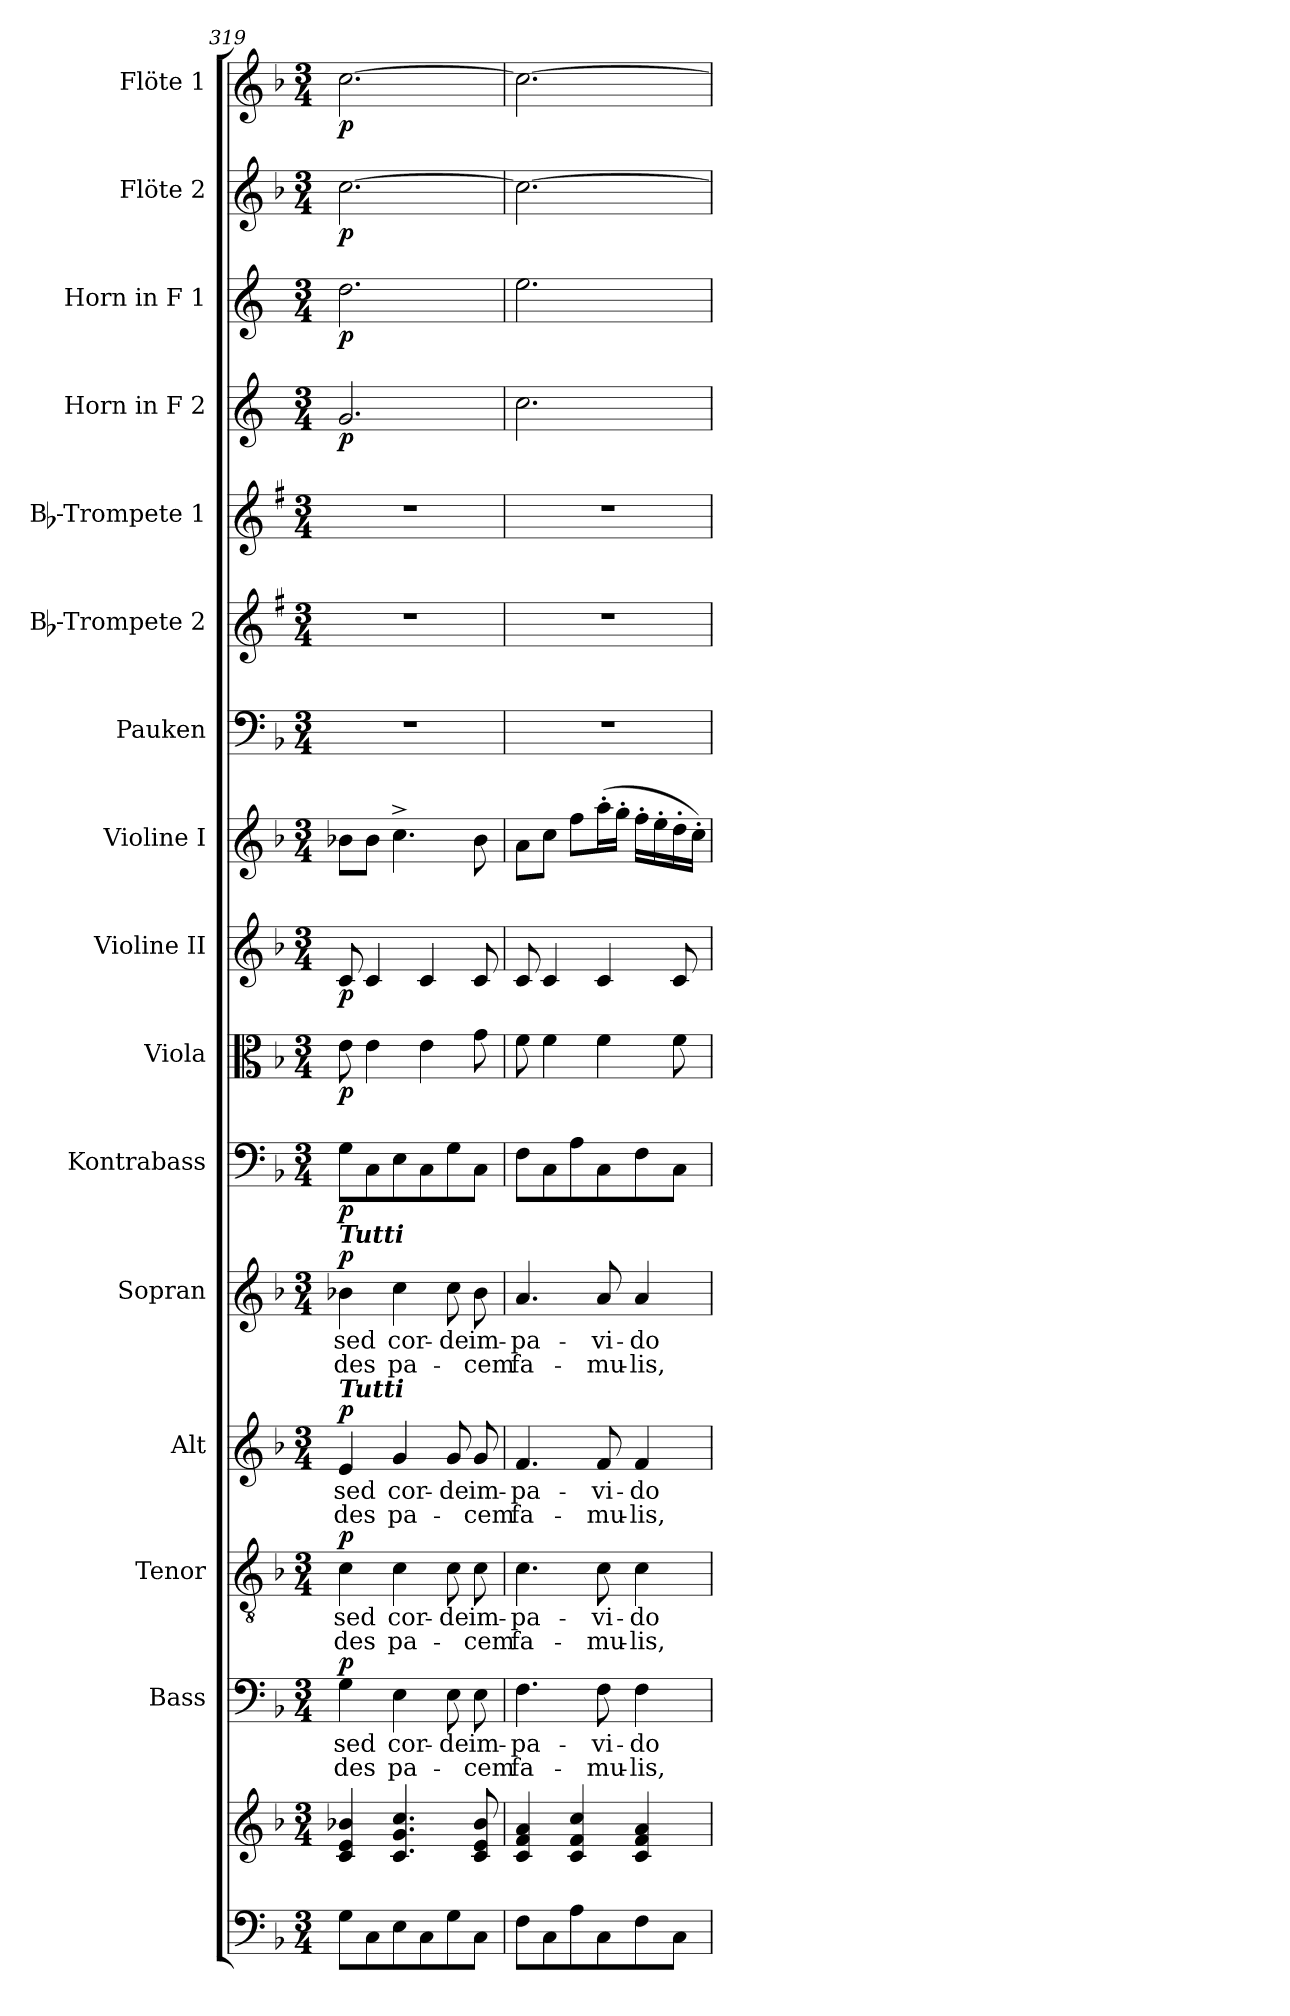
**kern	**kern	**kern	**text	**text	**dynam	**kern	**text	**text	**dynam	**kern	**text	**text	**dynam	**kern	**text	**text	**dynam	**kern	**dynam	**kern	**dynam	**kern	**dynam	**kern	**kern	**kern	**kern	**kern	**dynam	**kern	**dynam	**kern	**dynam	**kern	**dynam
*part16	*part16	*part15	*part15	*part15	*part15	*part14	*part14	*part14	*part14	*part13	*part13	*part13	*part13	*part12	*part12	*part12	*part12	*part11	*part11	*part10	*part10	*part9	*part9	*part8	*part7	*part6	*part5	*part4	*part4	*part3	*part3	*part2	*part2	*part1	*part1
*staff17	*staff16	*staff15	*staff15	*staff15	*staff15	*staff14	*staff14	*staff14	*staff14	*staff13	*staff13	*staff13	*staff13	*staff12	*staff12	*staff12	*staff12	*staff11	*staff11	*staff10	*staff10	*staff9	*staff9	*staff8	*staff7	*staff6	*staff5	*staff4	*staff4	*staff3	*staff3	*staff2	*staff2	*staff1	*staff1
*	*	*I"Bass	*	*	*	*I"Tenor	*	*	*	*I"Alt	*	*	*	*I"Sopran	*	*	*	*I"Kontrabass	*	*I"Viola	*	*I"Violine II	*	*I"Violine I	*I"Pauken	*I"Bb-Trompete 2	*I"Bb-Trompete 1	*I"Horn in F 2	*	*I"Horn in F 1	*	*I"Flöte 2	*	*I"Flöte 1	*
*	*	*I'B.	*	*	*	*I'T.	*	*	*	*I'A.	*	*	*	*I'S.	*	*	*	*I'Kb.	*	*I'Vla.	*	*I'Vl. II	*	*I'Vl. I	*I'Pk.	*I'Bb Trp. 2	*I'Bb Trp. 1	*	*	*	*	*I'Fl. 2	*	*I'Fl. 1	*
!!LO:PB:g=z
*clefF4	*clefG2	*clefF4	*	*	*	*clefGv2	*	*	*	*clefG2	*	*	*	*clefG2	*	*	*	*clefF4	*	*clefC3	*	*clefG2	*	*clefG2	*clefF4	*clefG2	*clefG2	*clefG2	*	*clefG2	*	*clefG2	*	*clefG2	*
*	*	*	*	*	*	*	*	*	*	*	*	*	*	*	*	*	*	*ITrd7c12	*	*	*	*	*	*	*	*ITrd1c2	*ITrd1c2	*ITrd4c7	*	*ITrd4c7	*	*	*	*	*
*k[b-]	*k[b-]	*k[b-]	*	*	*	*k[b-]	*	*	*	*k[b-]	*	*	*	*k[b-]	*	*	*	*k[b-]	*	*k[b-]	*	*k[b-]	*	*k[b-]	*k[b-]	*k[b-]	*k[b-]	*k[b-]	*	*k[b-]	*	*k[b-]	*	*k[b-]	*
*F:	*F:	*F:	*	*	*	*F:	*	*	*	*F:	*	*	*	*F:	*	*	*	*F:	*	*F:	*	*F:	*	*F:	*F:	*F:	*F:	*F:	*	*F:	*	*F:	*	*F:	*
*M3/4	*M3/4	*M3/4	*	*	*	*M3/4	*	*	*	*M3/4	*	*	*	*M3/4	*	*	*	*M3/4	*	*M3/4	*	*M3/4	*	*M3/4	*M3/4	*M3/4	*M3/4	*M3/4	*	*M3/4	*	*M3/4	*	*M3/4	*
=319	=319	=319	=319	=319	=319	=319	=319	=319	=319	=319	=319	=319	=319	=319	=319	=319	=319	=319	=319	=319	=319	=319	=319	=319	=319	=319	=319	=319	=319	=319	=319	=319	=319	=319	=319
!	!	!	!	!	!	!	!	!	!	!	!	!	!	!LO:TX:a:Bi:t=Tutti	!	!	!	!	!	!	!	!	!	!	!	!	!	!	!	!	!	!	!	!	!
!	!	!	!	!	!	!	!	!	!	!LO:TX:a:Bi:t=Tutti	!	!	!	!	!	!	!	!	!	!	!	!	!	!	!	!	!	!	!	!	!	!	!	!	!
!	!	!	!LO:LY:b	!LO:LY:b	!LO:DY:a	!	!LO:LY:b	!LO:LY:b	!LO:DY:a	!	!LO:LY:b	!LO:LY:b	!LO:DY:a	!	!LO:LY:b	!LO:LY:b	!LO:DY:a	!	!LO:DY:b	!	!LO:DY:b	!	!LO:DY:b	!	!	!	!	!	!LO:DY:b	!	!LO:DY:b	!	!LO:DY:b	!	!LO:DY:b
8G\L	4c/ 4e/ 4b-X/	4G\	sed	des	p	4c\	sed	des	p	4e/	sed	des	p	4b-X\	sed	des	p	8GG\L	p	8e\	p	8c/	p	8b-X\L	2.r	2.r	2.r	2.c/	p	2.g\	p	[2.cc\	p	[2.cc\	p
8C\	.	.	.	.	.	.	.	.	.	.	.	.	.	.	.	.	.	8CC\	.	4e\	.	4c/	.	8b-\J	.	.	.	.	.	.	.	.	.	.	.
!	!	!	!LO:LY:b	!LO:LY:b	!	!	!LO:LY:b	!LO:LY:b	!	!	!LO:LY:b	!LO:LY:b	!	!	!LO:LY:b	!LO:LY:b	!	!	!	!	!	!	!	!	!	!	!	!	!	!	!	!	!	!	!
8E\	4.c/ 4.g/ 4.cc/	4E\	cor-	pa-	.	4c\	cor-	pa-	.	4g/	cor-	pa-	.	4cc\	cor-	pa-	.	8EE\	.	.	.	.	.	4.cc^>\	.	.	.	.	.	.	.	.	.	.	.
8C\	.	.	.	.	.	.	.	.	.	.	.	.	.	.	.	.	.	8CC\	.	4e\	.	4c/	.	.	.	.	.	.	.	.	.	.	.	.	.
!	!	!	!LO:LY:b	!	!	!	!LO:LY:b	!	!	!	!LO:LY:b	!	!	!	!LO:LY:b	!	!	!	!	!	!	!	!	!	!	!	!	!	!	!	!	!	!	!	!
8G\	.	8E\	-de	.	.	8c\	-de	.	.	8g/	-de	.	.	8cc\	-de	.	.	8GG\	.	.	.	.	.	.	.	.	.	.	.	.	.	.	.	.	.
!	!	!	!LO:LY:b	!LO:LY:b	!	!	!LO:LY:b	!LO:LY:b	!	!	!LO:LY:b	!LO:LY:b	!	!	!LO:LY:b	!LO:LY:b	!	!	!	!	!	!	!	!	!	!	!	!	!	!	!	!	!	!	!
8C\J	8c/ 8e/ 8b-/	8E\	im-	-cem	.	8c\	im-	-cem	.	8g/	im-	-cem	.	8b-\	im-	-cem	.	8CC\J	.	8g\	.	8c/	.	8b-\	.	.	.	.	.	.	.	.	.	.	.
=320	=320	=320	=320	=320	=320	=320	=320	=320	=320	=320	=320	=320	=320	=320	=320	=320	=320	=320	=320	=320	=320	=320	=320	=320	=320	=320	=320	=320	=320	=320	=320	=320	=320	=320	=320
!	!	!	!LO:LY:b	!LO:LY:b	!	!	!LO:LY:b	!LO:LY:b	!	!	!LO:LY:b	!LO:LY:b	!	!	!LO:LY:b	!LO:LY:b	!	!	!	!	!	!	!	!	!	!	!	!	!	!	!	!	!	!	!
8F\L	4c/ 4f/ 4a/	4.F\	-pa-	fa-	.	4.c\	-pa-	fa-	.	4.f/	-pa-	fa-	.	4.a/	-pa-	fa-	.	8FF\L	.	8f\	.	8c/	.	8a\L	2.r	2.r	2.r	2.f\	.	2.a\	.	2.cc\_	.	2.cc\_	.
8C\	.	.	.	.	.	.	.	.	.	.	.	.	.	.	.	.	.	8CC\	.	4f\	.	4c/	.	8cc\J	.	.	.	.	.	.	.	.	.	.	.
8A\	4c/ 4f/ 4cc/	.	.	.	.	.	.	.	.	.	.	.	.	.	.	.	.	8AA\	.	.	.	.	.	8ff\L	.	.	.	.	.	.	.	.	.	.	.
!	!	!	!LO:LY:b	!LO:LY:b	!	!	!LO:LY:b	!LO:LY:b	!	!	!LO:LY:b	!LO:LY:b	!	!	!LO:LY:b	!LO:LY:b	!	!	!	!	!	!	!	!	!	!	!	!	!	!	!	!	!	!	!
8C\	.	8F\	-vi-	-mu-	.	8c\	-vi-	-mu-	.	8f/	-vi-	-mu-	.	8a/	-vi-	-mu-	.	8CC\	.	4f\	.	4c/	.	(>16aa'>\L	.	.	.	.	.	.	.	.	.	.	.
.	.	.	.	.	.	.	.	.	.	.	.	.	.	.	.	.	.	.	.	.	.	.	.	16gg'>\JJ	.	.	.	.	.	.	.	.	.	.	.
!	!	!	!LO:LY:b	!LO:LY:b	!	!	!LO:LY:b	!LO:LY:b	!	!	!LO:LY:b	!LO:LY:b	!	!	!LO:LY:b	!LO:LY:b	!	!	!	!	!	!	!	!	!	!	!	!	!	!	!	!	!	!	!
8F\	4c/ 4f/ 4a/	4F\	-do	-lis,	.	4c\	-do	-lis,	.	4f/	-do	-lis,	.	4a/	-do	-lis,	.	8FF\	.	.	.	.	.	16ff'>\LL	.	.	.	.	.	.	.	.	.	.	.
.	.	.	.	.	.	.	.	.	.	.	.	.	.	.	.	.	.	.	.	.	.	.	.	16ee'>\	.	.	.	.	.	.	.	.	.	.	.
8C\J	.	.	.	.	.	.	.	.	.	.	.	.	.	.	.	.	.	8CC\J	.	8f\	.	8c/	.	16dd'>\	.	.	.	.	.	.	.	.	.	.	.
.	.	.	.	.	.	.	.	.	.	.	.	.	.	.	.	.	.	.	.	.	.	.	.	16cc'>\JJ)	.	.	.	.	.	.	.	.	.	.	.
=	=	=	=	=	=	=	=	=	=	=	=	=	=	=	=	=	=	=	=	=	=	=	=	=	=	=	=	=	=	=	=	=	=	=	=
*-	*-	*-	*-	*-	*-	*-	*-	*-	*-	*-	*-	*-	*-	*-	*-	*-	*-	*-	*-	*-	*-	*-	*-	*-	*-	*-	*-	*-	*-	*-	*-	*-	*-	*-	*-
